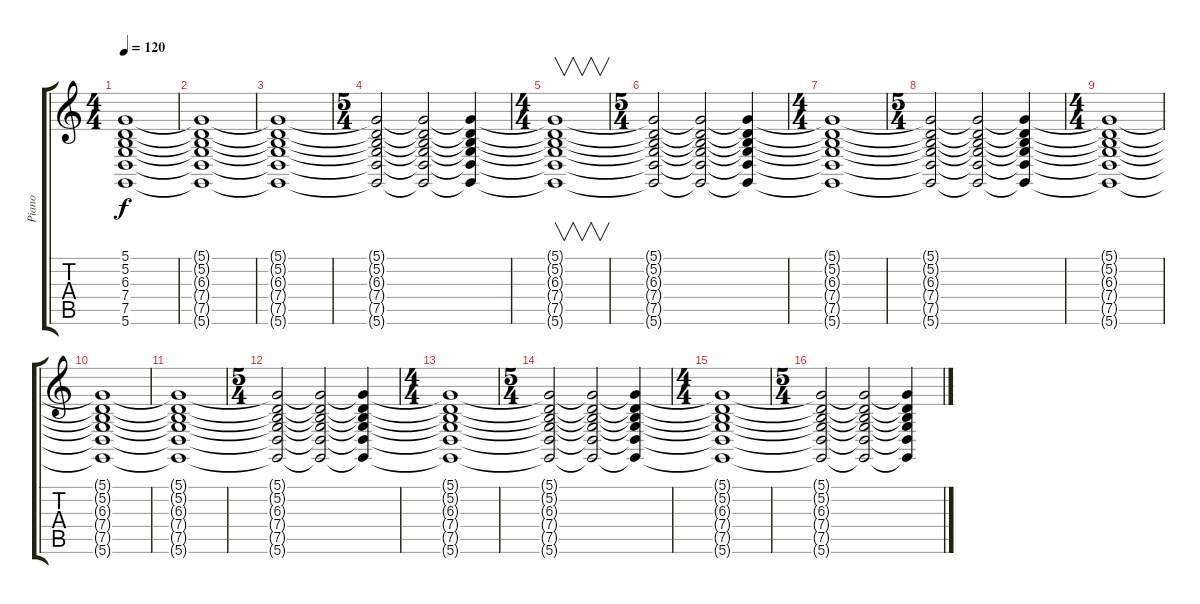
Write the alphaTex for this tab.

\track ("Piano" "Piano") {instrument brightacousticpiano}
\staff {score tabs}
\tuning (D4 A3 F3 C3 G2 D2) {hide}
\ts (4 4)
\tempo 120
\clef g2
\ks c
(5.1{t} 5.2{t} 6.3{t} 7.4{t} 7.5{t} 5.6{t}).1{dy f} |
(5.1{t} 5.2{t} 6.3{t} 7.4{t} 7.5{t} 5.6{t}).1 |
(5.1{t} 5.2{t} 6.3{t} 7.4{t} 7.5{t} 5.6{t}).1 |
\ts (5 4)
(5.1{t} 5.2{t} 6.3{t} 7.4{t} 7.5{t} 5.6{t}).2 (5.1{t} 5.2{t} 6.3{t} 7.4{t} 7.5{t} 5.6{t}).2 (5.1{t} 5.2{t} 6.3{t} 7.4{t} 7.5{t} 5.6{t}).4 |
\ts (4 4)
(5.1{t} 5.2{t} 6.3{t} 7.4{t} 7.5{t} 5.6{t}).1{v} |
\ts (5 4)
(5.1{t} 5.2{t} 6.3{t} 7.4{t} 7.5{t} 5.6{t}).2 (5.1{t} 5.2{t} 6.3{t} 7.4{t} 7.5{t} 5.6{t}).2 (5.1{t} 5.2{t} 6.3{t} 7.4{t} 7.5{t} 5.6{t}).4 |
\ts (4 4)
(5.1{t} 5.2{t} 6.3{t} 7.4{t} 7.5{t} 5.6{t}).1 |
\ts (5 4)
(5.1{t} 5.2{t} 6.3{t} 7.4{t} 7.5{t} 5.6{t}).2 (5.1{t} 5.2{t} 6.3{t} 7.4{t} 7.5{t} 5.6{t}).2 (5.1{t} 5.2{t} 6.3{t} 7.4{t} 7.5{t} 5.6{t}).4 |
\ts (4 4)
(5.1{t} 5.2{t} 6.3{t} 7.4{t} 7.5{t} 5.6{t}).1 |
(5.1{t} 5.2{t} 6.3{t} 7.4{t} 7.5{t} 5.6{t}).1 |
(5.1{t} 5.2{t} 6.3{t} 7.4{t} 7.5{t} 5.6{t}).1 |
\ts (5 4)
(5.1{t} 5.2{t} 6.3{t} 7.4{t} 7.5{t} 5.6{t}).2 (5.1{t} 5.2{t} 6.3{t} 7.4{t} 7.5{t} 5.6{t}).2 (5.1{t} 5.2{t} 6.3{t} 7.4{t} 7.5{t} 5.6{t}).4 |
\ts (4 4)
(5.1{t} 5.2{t} 6.3{t} 7.4{t} 7.5{t} 5.6{t}).1 |
\ts (5 4)
(5.1{t} 5.2{t} 6.3{t} 7.4{t} 7.5{t} 5.6{t}).2 (5.1{t} 5.2{t} 6.3{t} 7.4{t} 7.5{t} 5.6{t}).2 (5.1{t} 5.2{t} 6.3{t} 7.4{t} 7.5{t} 5.6{t}).4 |
\ts (4 4)
(5.1{t} 5.2{t} 6.3{t} 7.4{t} 7.5{t} 5.6{t}).1 |
\ts (5 4)
(5.1{t} 5.2{t} 6.3{t} 7.4{t} 7.5{t} 5.6{t}).2 (5.1{t} 5.2{t} 6.3{t} 7.4{t} 7.5{t} 5.6{t}).2 (5.1{t} 5.2{t} 6.3{t} 7.4{t} 7.5{t} 5.6{t}).4
